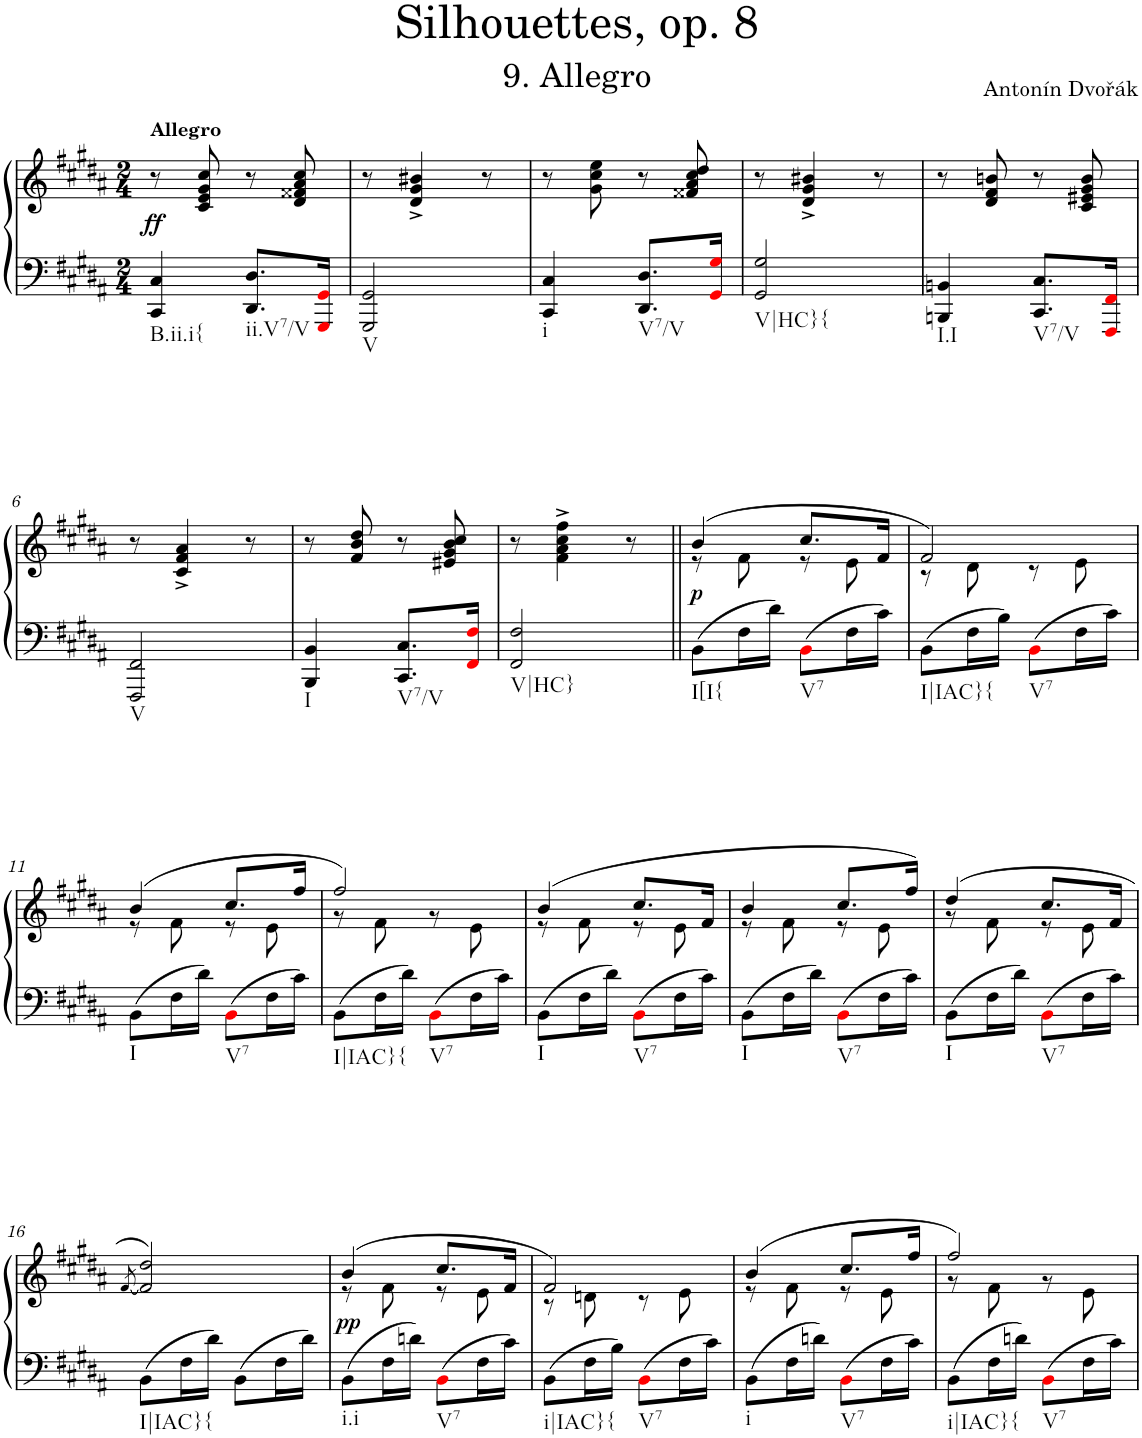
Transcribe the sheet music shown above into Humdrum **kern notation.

**kern	**kern	**dynam
*part1	*part1	*part1
*staff2	*staff1	*staff1/2
*I"Piano	*	*
*I'Pno.	*	*
*clefF4	*clefG2	*
*k[f#c#g#d#a#]	*k[f#c#g#d#a#]	*
*M2/4	*M2/4	*
=1	=1	=1
!	!LO:TX:a:B:t=Allegro	!
!LO:TX:b:t=B.ii.i{	!	!
!	!	!LO:DY:b
4CC#/ 4C#/	8r	ff
.	8c#/ 8e/ 8g#/ 8cc#/	.
!LO:TX:b:t=ii.V7/V	!	!
8.DD#/ 8.D#/L	8r	.
.	8d#/ 8f##X/ 8a#/ 8cc#/	.
16GGG#i/ 16GG#i/Jk	.	.
=2	=2	=2
!LO:TX:b:t=V	!	!
2GGG#/ 2GG#/	8r	.
.	4d#/^ 4g#/^ 4b#X/^	.
.	8r	.
=3	=3	=3
!LO:TX:b:t=i	!	!
4CC#/ 4C#/	8r	.
.	8g#\ 8cc#\ 8ee\	.
!LO:TX:b:t=V7/V	!	!
8.DD#/ 8.D#/L	8r	.
.	8f##X/ 8a#/ 8cc#/ 8dd#/	.
16GG#i/ 16G#i/Jk	.	.
=4	=4	=4
!LO:TX:b:t=V|HC}{	!	!
2GG#/ 2G#/	8r	.
.	4d#/^ 4g#/^ 4b#X/^	.
.	8r	.
=5	=5	=5
!LO:TX:b:t=I.I	!	!
4BBBn/ 4BBn/	8r	.
.	8d#/ 8f#/ 8bn/	.
!LO:TX:b:t=V7/V	!	!
8.CC#/ 8.C#/L	8r	.
.	8c#/ 8e#X/ 8g#/ 8b/	.
16FFF#i/ 16FF#i/Jk	.	.
!!LO:LB:g=z
=6	=6	=6
!LO:TX:b:t=V	!	!
2FFF#/ 2FF#/	8r	.
.	4c#/^ 4f#/^ 4a#/^	.
.	8r	.
=7	=7	=7
!LO:TX:b:t=I	!	!
4BBB/ 4BB/	8r	.
.	8f#/ 8b/ 8dd#/	.
!LO:TX:b:t=V7/V	!	!
8.CC#/ 8.C#/L	8r	.
.	8e#X/ 8g#/ 8b/ 8cc#/	.
16FF#i/ 16F#i/Jk	.	.
=8	=8	=8
!LO:TX:b:t=V|HC}	!	!
2FF#/ 2F#/	8r	.
.	4f#\^ 4a#\^ 4cc#\^ 4ff#\^	.
.	8r	.
=9||	=9||	=9||
*	*^	*
!LO:TX:b:t=I[I{	!	!	!
!	!	!	!LO:DY:b
8BB\L	(4b/	8r	p
16F#\L	.	8f#\	.
16d#\JJ	.	.	.
!LO:TX:b:t=V7	!	!	!
8BBi\L	8.cc#/L	8r	.
16F#\L	.	8e\	.
16c#\JJ	16f#/Jk	.	.
=10	=10	=10	=10
!LO:TX:b:t=I|IAC}{	!	!	!
8BB\L	2f#/)	8r	.
16F#\L	.	8d#\	.
16B\JJ	.	.	.
!LO:TX:b:t=V7	!	!	!
8BBi\L	.	8r	.
16F#\L	.	8e\	.
16c#\JJ	.	.	.
!!LO:LB:g=z	!!
=11	=11	=11	=11
!LO:TX:b:t=I	!	!	!
8BB\L	(4b/	8r	.
16F#\L	.	8f#\	.
16d#\JJ	.	.	.
!LO:TX:b:t=V7	!	!	!
8BBi\L	8.cc#/L	8r	.
16F#\L	.	8e\	.
16c#\JJ	16ff#/Jk	.	.
=12	=12	=12	=12
!LO:TX:b:t=I|IAC}{	!	!	!
8BB\L	2ff#/)	8r	.
16F#\L	.	8f#\	.
16d#\JJ	.	.	.
!LO:TX:b:t=V7	!	!	!
8BBi\L	.	8r	.
16F#\L	.	8e\	.
16c#\JJ	.	.	.
=13	=13	=13	=13
!LO:TX:b:t=I	!	!	!
8BB\L	(4b/	8r	.
16F#\L	.	8f#\	.
16d#\JJ	.	.	.
!LO:TX:b:t=V7	!	!	!
8BBi\L	8.cc#/L	8r	.
16F#\L	.	8e\	.
16c#\JJ	16f#/Jk	.	.
=14	=14	=14	=14
!LO:TX:b:t=I	!	!	!
8BB\L	4b/	8r	.
16F#\L	.	8f#\	.
16d#\JJ	.	.	.
!LO:TX:b:t=V7	!	!	!
8BBi\L	8.cc#/L	8r	.
16F#\L	.	8e\	.
16c#\JJ	16ff#/Jk)	.	.
=15	=15	=15	=15
!LO:TX:b:t=I	!	!	!
8BB\L	(4dd#/	8r	.
16F#\L	.	8f#\	.
16d#\JJ	.	.	.
!LO:TX:b:t=V7	!	!	!
8BBi\L	8.cc#/L	8r	.
16F#\L	.	8e\	.
16c#\JJ	16f#/Jk	.	.
*	*v	*v	*
!!LO:LB:g=z
=16	=16	=16
.	[8qf#/	.
!LO:TX:b:t=I|IAC}{	!	!
8BB\L	2f#/] 2dd#/)	.
16F#\L	.	.
16d#\JJ	.	.
8BB\L	.	.
16F#\L	.	.
16d#\JJ	.	.
=17	=17	=17
*	*^	*
!LO:TX:b:t=i.i	!	!	!
!	!	!	!LO:DY:b
8BB\L	(4b/	8r	pp
16F#\L	.	8f#\	.
16dn\JJ	.	.	.
!LO:TX:b:t=V7	!	!	!
8BBi\L	8.cc#/L	8r	.
16F#\L	.	8e\	.
16c#\JJ	16f#/Jk	.	.
=18	=18	=18	=18
!LO:TX:b:t=i|IAC}{	!	!	!
8BB\L	2f#/)	8r	.
16F#\L	.	8dn\	.
16B\JJ	.	.	.
!LO:TX:b:t=V7	!	!	!
8BBi\L	.	8r	.
16F#\L	.	8e\	.
16c#\JJ	.	.	.
=19	=19	=19	=19
!LO:TX:b:t=i	!	!	!
8BB\L	(4b/	8r	.
16F#\L	.	8f#\	.
16dn\JJ	.	.	.
!LO:TX:b:t=V7	!	!	!
8BBi\L	8.cc#/L	8r	.
16F#\L	.	8e\	.
16c#\JJ	16ff#/Jk	.	.
=20	=20	=20	=20
!LO:TX:b:t=i|IAC}{	!	!	!
8BB\L	2ff#/)	8r	.
16F#\L	.	8f#\	.
16dn\JJ	.	.	.
!LO:TX:b:t=V7	!	!	!
8BBi\L	.	8r	.
16F#\L	.	8e\	.
16c#\JJ	.	.	.
*	*v	*v	*
=	=	=
*-	*-	*-
